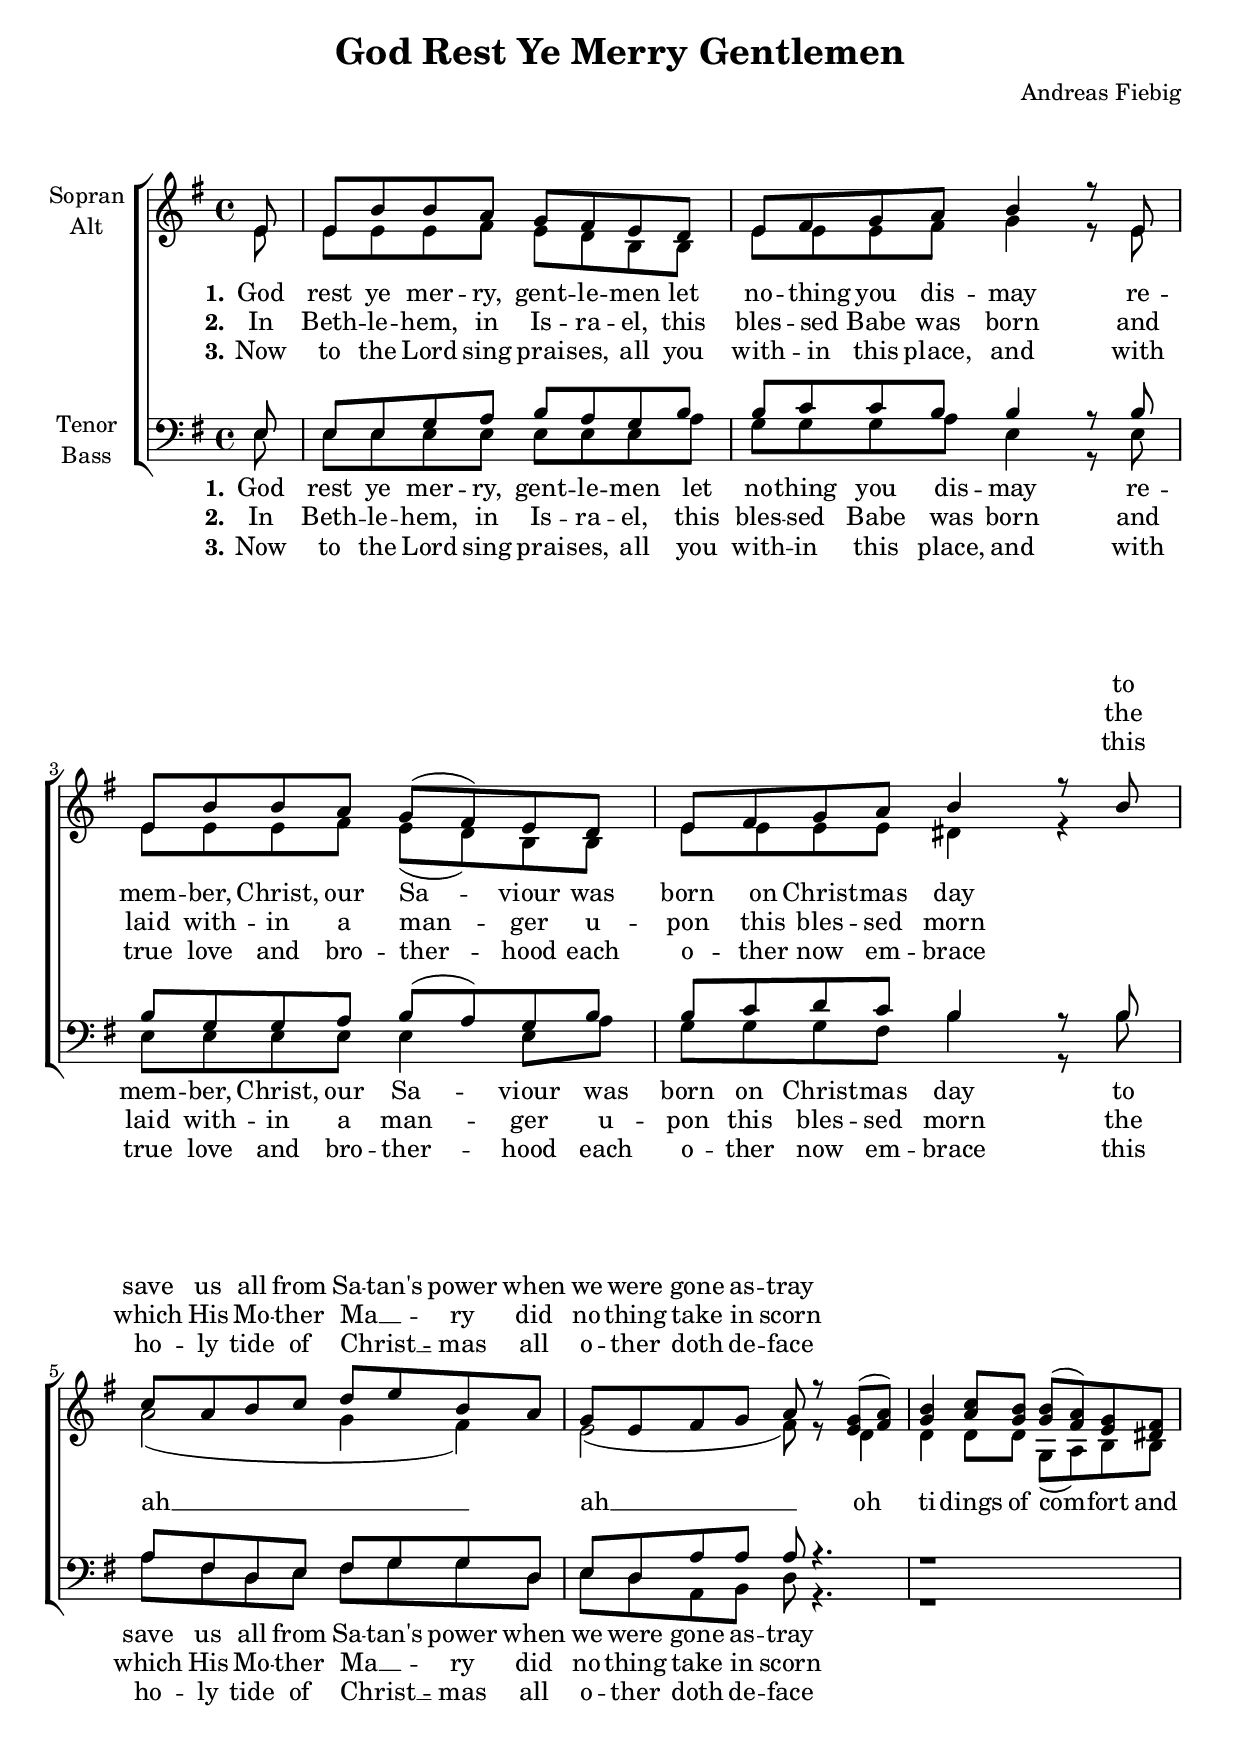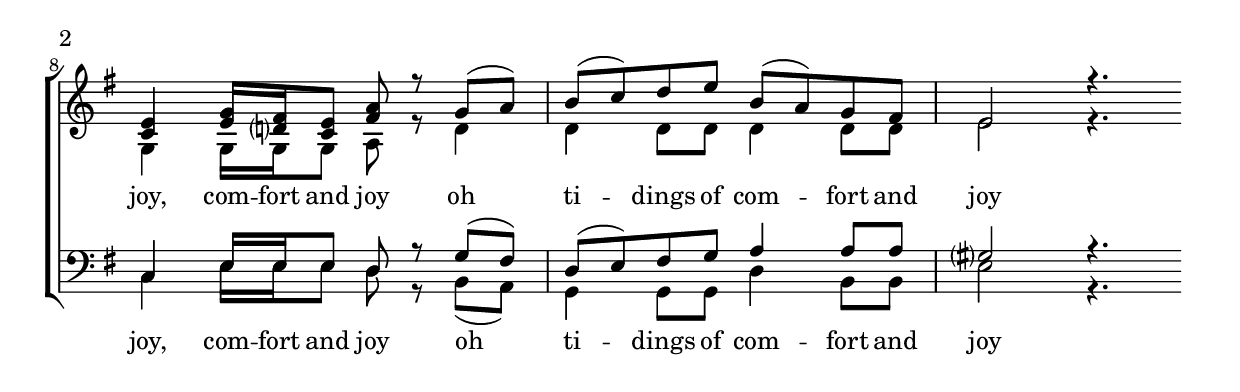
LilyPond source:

\version "2.13.39"

\header {
  title = "God Rest Ye Merry Gentlemen"
  arranger = "Andreas Fiebig"
}

\paper {
  #(set-paper-size "a4")
  %system-system-spacing = #'((padding . 0) (space . 0.1))

}

#(set-global-staff-size 20)

global = {
  \key e \minor
  \time 4/4
  \partial 8
}

verseEmptyI = \lyricmode {
_ _ _ _ _ _ _ _
_ _ _ _ _ _
_ _ _ _ _ _ _
_ _ _ _ _ _ 
}


verseOneI = \lyricmode {
God rest ye mer -- ry, gent -- le -- men
let no -- thing you dis -- may
re -- mem -- ber, Christ, our Sa -- viour
was born on Christ -- mas day
}

verseOneII = \lyricmode {
to save us all from Sa -- tan's power
when we were gone as -- tray
}

tidingsI = \lyricmode {
oh ti -- dings of com -- fort and
}

tidingsII = \lyricmode {
joy, com -- fort and joy
oh ti -- dings of com -- fort and joy
}

verseTwoI = \lyricmode {
In Beth -- le -- hem, in Is -- ra -- el,
this bles -- sed Babe was born
and laid with -- in a man -- ger
u -- pon this bles -- sed morn
}

verseTwoII = \lyricmode {
the which His Mo -- ther Ma  __ -- _ -- ry
did no -- thing take in scorn
}

verseThreeI = \lyricmode {
Now to the Lord sing prai -- ses,
all you with -- in this place,
and with true love and bro -- ther -- hood
each o -- ther now em -- brace
}

verseThreeII = \lyricmode {
this ho -- ly tide of Christ __ -- _ -- mas
all o -- ther doth de -- face
}

soprano = \relative c' {
  \global
e8
e b' b a g fis e d
e fis g a b4 r8 e,
e b' b a g( fis) e d
e fis g a b4 r8 b

c a b c d e b a
g e fis g a r <e g>( <fis a>)
<g b>4 <a c>8 <g b> <g b>( <fis a>) <e g> <dis fis>
<c e>4 <e g>16 <d? fis> <c e>8 <fis a> r g( a)

b( c) d e b( a) g fis
e2 r4. \bar ":|"
  
}

alto = \relative c' {
  \global
e8
e e e fis e d b b
e e e fis g4 r8 e
e e e fis e( d) b b
e e e e dis4 r

a'2( g4 fis)
e2( fis8) r d4
d4 d8 d g,( a) b b
g4 g16 g g8 a r d4

d4 d8 d d4 d8 d
e2 r4.
}

tenor = \relative c {
  \global
e8
e e g a b a g b
b c c b b4 r8 b
b g g a b( a) g b
b c d c b4 r8 b

a fis d e fis g g
d e d a' a a r4.
r1
c,4 e16 e e8 d r g( fis)
d( e) fis g a4 a8 a
gis?2 r4.
  
}

bass = \relative c {
  \global
e8
e e e e e e e a
g g g a e4 r8 e
e e e e e4 e8 a
g g g fis b4 r8 b

a fis d e fis g g
d e d a b d r4.
r1
c4 e16 e e8 d r b( a)
g4 g8 g d'4 b8 b
e2 r4.
  
}

sopranoVerseOne = \lyricmode {
  
\verseEmptyI
%\set stanza = "1."
\verseOneII

}

sopranoVerseTwo = \lyricmode {
%  \set stanza = "2."
  %\verseTwoI
\verseEmptyI
\verseTwoII
}

sopranoVerseThree = \lyricmode {
  % \set stanza = "3."
\verseEmptyI
%\verseThreeI
\verseThreeII
%\tidingsI
%\tidingsII
}

altoVerseOne = \lyricmode {
  \set stanza = "1."
  \set stanza = "1."
\verseOneI
ah __ ah __ 
\tidingsI
\tidingsII
}

altoVerseTwo = \lyricmode {
  \set stanza = "2."
\verseTwoI
}

altoVerseThree = \lyricmode {
  \set stanza = "3."
\verseThreeI
}

tenorVerseOne = \lyricmode {
  %  \set stanza = "1."
  %\verseOneI
  %\verseOneII
  %\tidingsII
}

tenorVerseTwo = \lyricmode {
  \set stanza = "2."
  % Text folgt hier.
  
}

tenorVerseThree = \lyricmode {
  \set stanza = "3."
  % Text folgt hier.
  
}

bassVerseOne = \lyricmode {
  \set stanza = "1."
\verseOneI
\verseOneII
\tidingsII
  
}

bassVerseTwo = \lyricmode {
  \set stanza = "2."
\verseTwoI
\verseTwoII
  
}

bassVerseThree = \lyricmode {
  \set stanza = "3."
\verseThreeI
\verseThreeII
}

\score {
  \new ChoirStaff <<
    \new Staff = "sa" \with {
      midiInstrument = "choir aahs"
      instrumentName = \markup \center-column { "Sopran" "Alt" }
    } <<
      \new Voice = "soprano" { \voiceOne \soprano }
      \new Voice = "alto" { \voiceTwo \alto }
    >>
    \new Lyrics \with {
      alignAboveContext = "sa"
    } \lyricsto "soprano" \sopranoVerseOne
    \new Lyrics \with {
      alignAboveContext = "sa"
    } \lyricsto "soprano" \sopranoVerseTwo
    \new Lyrics \with {
      alignAboveContext = "sa"
    } \lyricsto "soprano" \sopranoVerseThree
    \new Lyrics \lyricsto "alto" \altoVerseOne
    \new Lyrics \lyricsto "alto" \altoVerseTwo
    \new Lyrics \lyricsto "alto" \altoVerseThree
    \new Staff = "tb" \with {
      midiInstrument = "choir aahs"
      instrumentName = \markup \center-column { "Tenor" "Bass" }
    } <<
      \clef bass
      \new Voice = "tenor" { \voiceOne \tenor }
      \new Voice = "bass" { \voiceTwo \bass }
    >>
    \new Lyrics \with {
      alignAboveContext = "tb"
    } \lyricsto "tenor" \tenorVerseOne
    \new Lyrics \with {
      alignAboveContext = "tb"
    } \lyricsto "tenor" \tenorVerseTwo
    \new Lyrics \with {
      alignAboveContext = "tb"
    } \lyricsto "tenor" \tenorVerseThree
    \new Lyrics \lyricsto "bass" \bassVerseOne
    \new Lyrics \lyricsto "bass" \bassVerseTwo
    \new Lyrics \lyricsto "bass" \bassVerseThree
  >>
  \layout {
    \context {
      %\Staff
      %\override VerticalAxisGroup #'minimum-Y-extent = #'(-1 . 1)
    }
  }
  \midi {
    \context {
      \Score
      tempoWholesPerMinute = #(ly:make-moment 100 4)
    }
  }
}
